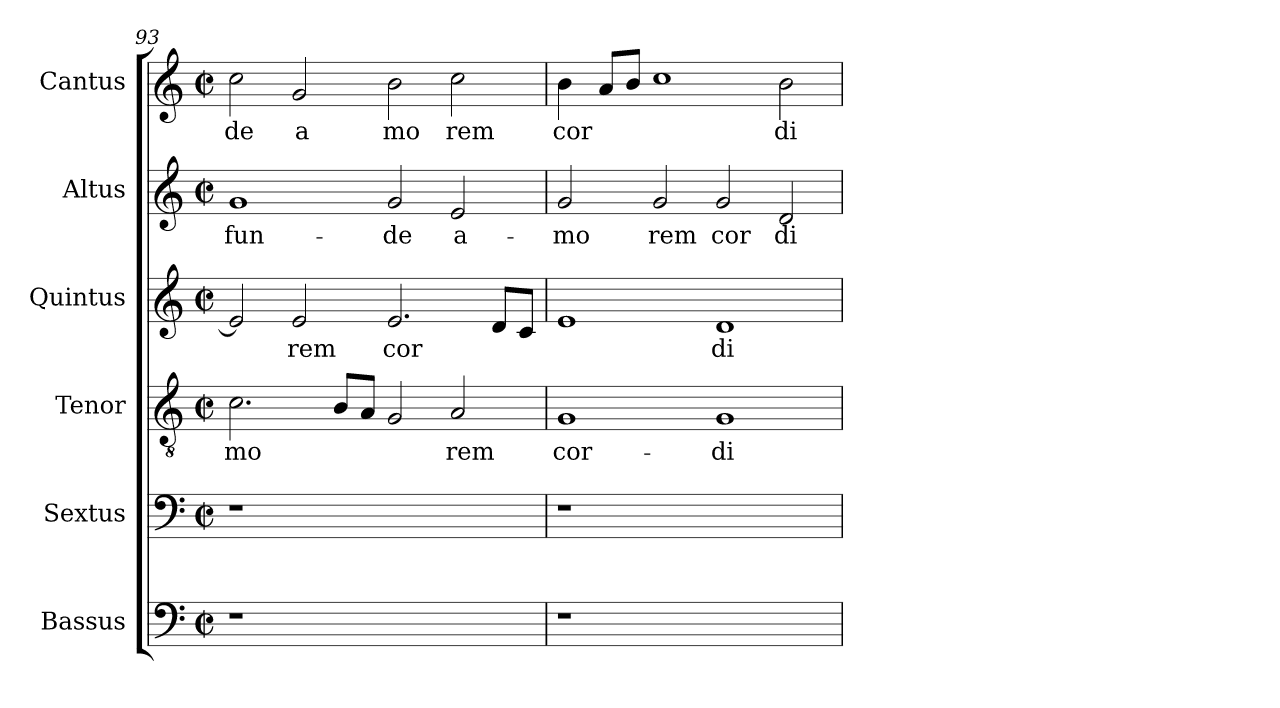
**kern	**kern	**kern	**text	**kern	**text	**kern	**text	**kern	**text
*part6	*part5	*part4	*part4	*part3	*part3	*part2	*part2	*part1	*part1
*staff6	*staff5	*staff4	*staff4	*staff3	*staff3	*staff2	*staff2	*staff1	*staff1
*I"Bassus	*I"Sextus	*I"Tenor	*	*I"Quintus	*	*I"Altus	*	*I"Cantus	*
*I'Bassus	*I'Sextus	*I'Tenor	*	*I'Quintus	*	*I'Altus	*	*I'Cantus	*
*clefF4	*clefF4	*clefGv2	*	*clefG2	*	*clefG2	*	*clefG2	*
*k[]	*k[]	*k[]	*	*k[]	*	*k[]	*	*k[]	*
*C:	*C:	*C:	*	*C:	*	*C:	*	*C:	*
*M2/2	*M2/2	*M2/2	*	*M2/2	*	*M2/2	*	*M2/2	*
*met(c|)	*met(c|)	*met(c|)	*	*met(c|)	*	*met(c|)	*	*met(c|)	*
=93	=93	=93	=93	=93	=93	=93	=93	=93	=93
!	!	!	!LO:LY:b:cj	!	!LO:LY:b:cj	!	!LO:LY:b:cj	!	!LO:LY:b:cj
1r	1r	2.c\	mo	2e/]	--	1g	-fun-	2cc\	de
!	!	!	!	!	!LO:LY:b:cj	!	!	!	!LO:LY:b:cj
.	.	.	.	2e/	-rem	.	.	2g/	a
!	!	!	!LO:LY:b:cj	!	!	!	!	!	!
.	.	8B/L	.	.	.	.	.	.	.
!	!	!	!LO:LY:b:cj	!	!	!	!	!	!
.	.	8A/J	.	.	.	.	.	.	.
!	!	!	!LO:LY:b:cj	!	!LO:LY:b:cj	!	!LO:LY:b:cj	!	!LO:LY:b:cj
1ryy	1ryy	2G/	.	2.e/	cor-	2g/	-de	2b\	mo
!	!	!	!LO:LY:b:cj	!	!	!	!LO:LY:b:cj	!	!LO:LY:b:cj
.	.	2A/	rem	.	.	2e/	a-	2cc\	rem
!	!	!	!	!	!LO:LY:b:cj	!	!	!	!
.	.	.	.	8d/L	--	.	.	.	.
!	!	!	!	!	!LO:LY:b:cj	!	!	!	!
.	.	.	.	8c/J	--	.	.	.	.
!!LO:LB:g=z
=94	=94	=94	=94	=94	=94	=94	=94	=94	=94
!	!	!	!LO:LY:b:cj	!	!LO:LY:b:cj	!	!LO:LY:b:cj	!	!LO:LY:b:cj
1r	1r	1G	cor-	1e	--	2g/	-mo	4b\	cor-
!	!	!	!	!	!	!	!	!	!LO:LY:b:cj
.	.	.	.	.	.	.	.	8a/L	--
!	!	!	!	!	!	!	!	!	!LO:LY:b:cj
.	.	.	.	.	.	.	.	8b/J	--
!	!	!	!	!	!	!	!LO:LY:b:cj	!	!LO:LY:b:cj
.	.	.	.	.	.	2g/	rem	1cc	--
!	!	!	!LO:LY:b:cj	!	!LO:LY:b:cj	!	!LO:LY:b:cj	!	!
1ryy	1ryy	1G	-di-	1d	-di-	2g/	cor	.	.
!	!	!	!	!	!	!	!LO:LY:b:cj	!	!LO:LY:b:cj
.	.	.	.	.	.	2d/	di	2b\	-di-
=	=	=	=	=	=	=	=	=	=
*-	*-	*-	*-	*-	*-	*-	*-	*-	*-
